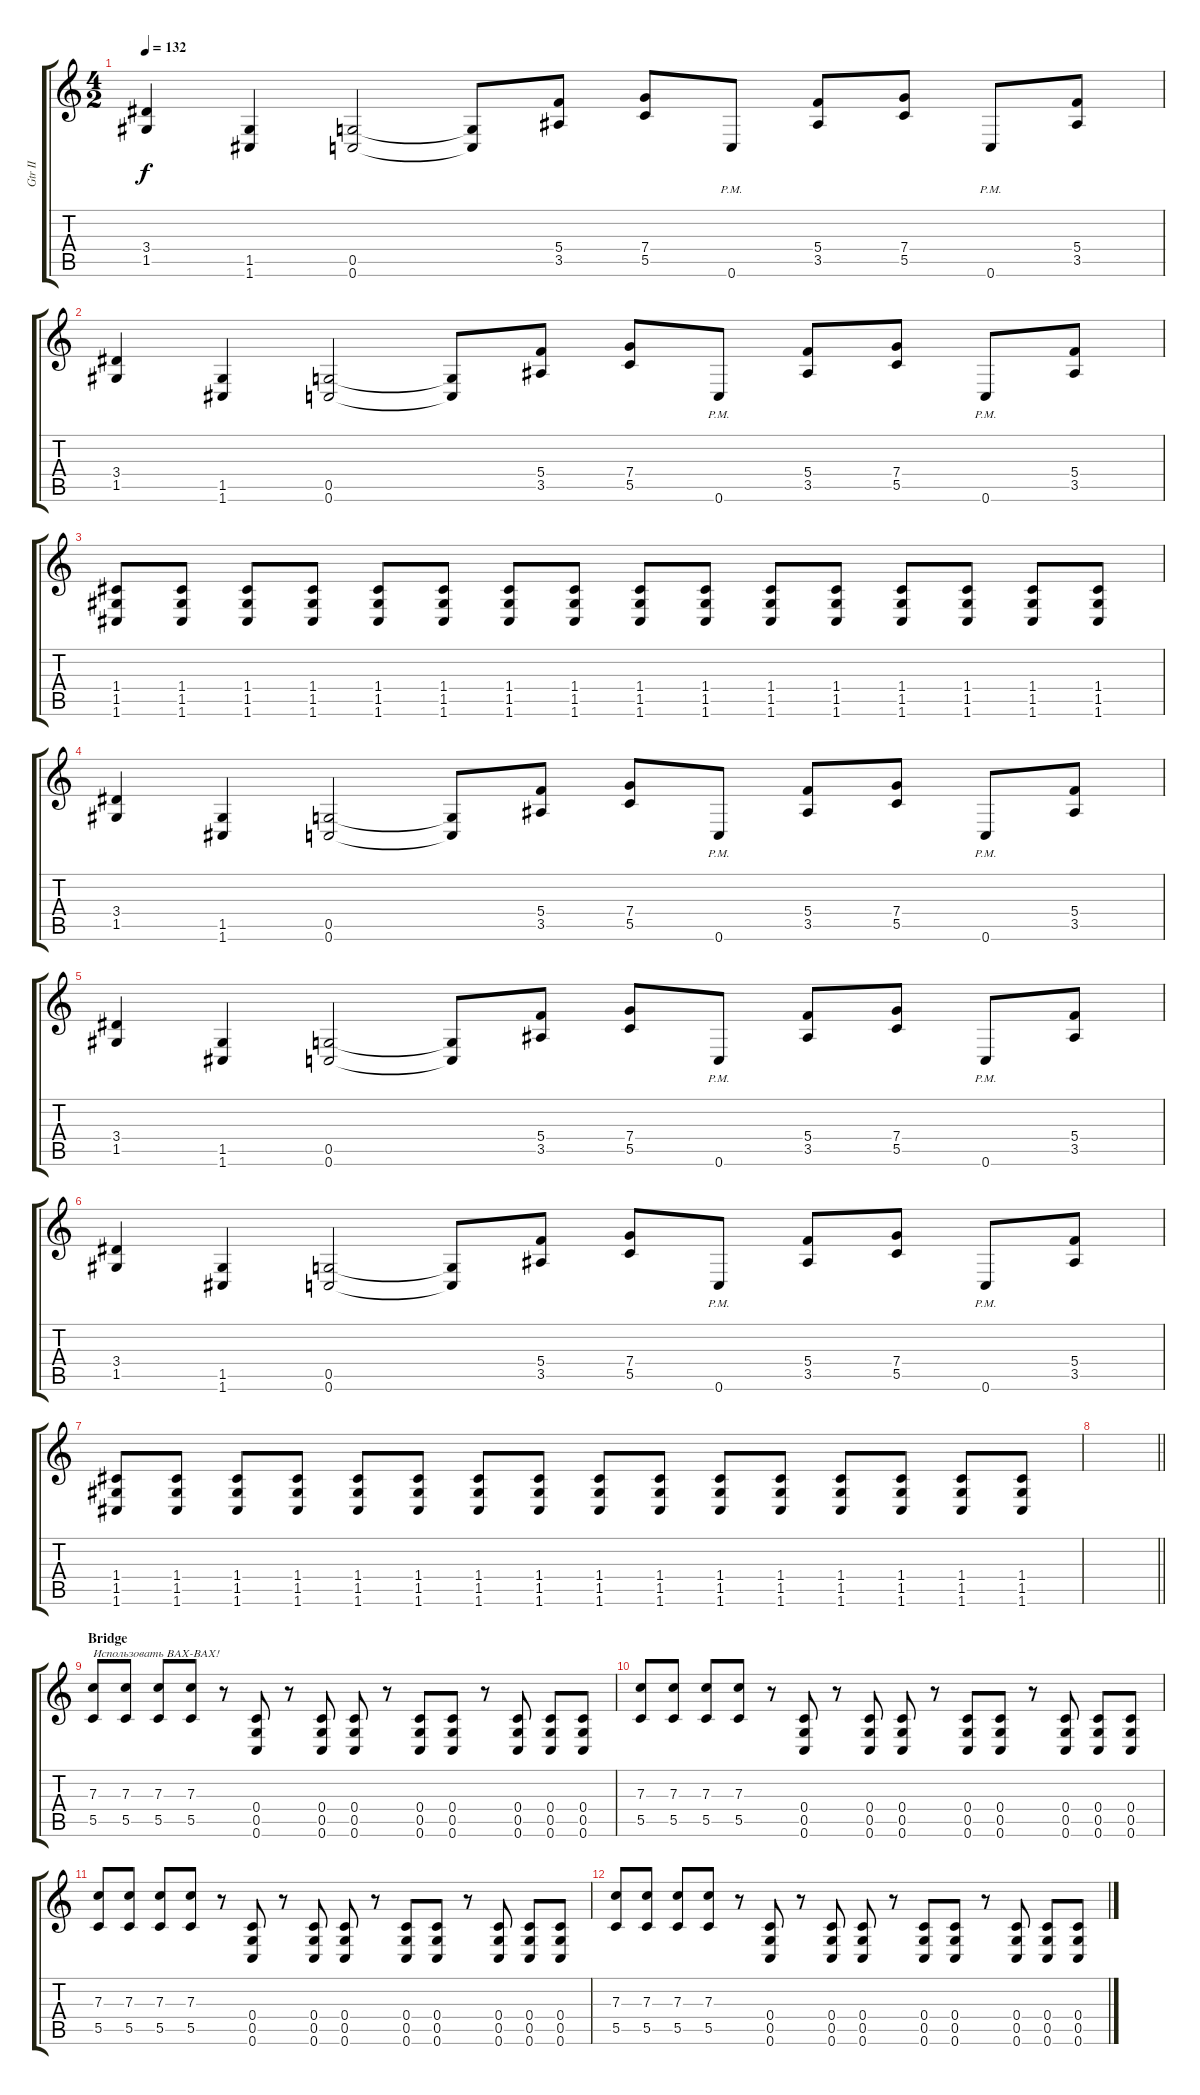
\track ("Gtr II" "Gtr II") {instrument distortionguitar}
\staff {score tabs}
\tuning (D4 A3 F3 C3 G2 C2) {hide}
\ts (4 2)
\tempo 132
\clef g2
\ks c
(3.4 1.5).4{dy f} (1.5 1.6).4 (0.5 0.6).2 (0.5{t} 0.6{t}).8 (5.4 3.5).8 (7.4 5.5).8 0.6{pm}.8 (5.4 3.5).8 (7.4 5.5).8 0.6{pm}.8 (5.4 3.5).8 |
(3.4 1.5).4 (1.5 1.6).4 (0.5 0.6).2 (0.5{t} 0.6{t}).8 (5.4 3.5).8 (7.4 5.5).8 0.6{pm}.8 (5.4 3.5).8 (7.4 5.5).8 0.6{pm}.8 (5.4 3.5).8 |
(1.4 1.5 1.6).8 (1.4 1.5 1.6).8 (1.4 1.5 1.6).8 (1.4 1.5 1.6).8 (1.4 1.5 1.6).8 (1.4 1.5 1.6).8 (1.4 1.5 1.6).8 (1.4 1.5 1.6).8 (1.4 1.5 1.6).8 (1.4 1.5 1.6).8 (1.4 1.5 1.6).8 (1.4 1.5 1.6).8 (1.4 1.5 1.6).8 (1.4 1.5 1.6).8 (1.4 1.5 1.6).8 (1.4 1.5 1.6).8 |
(3.4 1.5).4 (1.5 1.6).4 (0.5 0.6).2 (0.5{t} 0.6{t}).8 (5.4 3.5).8 (7.4 5.5).8 0.6{pm}.8 (5.4 3.5).8 (7.4 5.5).8 0.6{pm}.8 (5.4 3.5).8 |
(3.4 1.5).4 (1.5 1.6).4 (0.5 0.6).2 (0.5{t} 0.6{t}).8 (5.4 3.5).8 (7.4 5.5).8 0.6{pm}.8 (5.4 3.5).8 (7.4 5.5).8 0.6{pm}.8 (5.4 3.5).8 |
(3.4 1.5).4 (1.5 1.6).4 (0.5 0.6).2 (0.5{t} 0.6{t}).8 (5.4 3.5).8 (7.4 5.5).8 0.6{pm}.8 (5.4 3.5).8 (7.4 5.5).8 0.6{pm}.8 (5.4 3.5).8 |
(1.4 1.5 1.6).8 (1.4 1.5 1.6).8 (1.4 1.5 1.6).8 (1.4 1.5 1.6).8 (1.4 1.5 1.6).8 (1.4 1.5 1.6).8 (1.4 1.5 1.6).8 (1.4 1.5 1.6).8 (1.4 1.5 1.6).8 (1.4 1.5 1.6).8 (1.4 1.5 1.6).8 (1.4 1.5 1.6).8 (1.4 1.5 1.6).8 (1.4 1.5 1.6).8 (1.4 1.5 1.6).8 (1.4 1.5 1.6).8 |
\barLineRight lightlight
|
\section ("" "Bridge")
(7.3 5.5).8{txt "Использовать ВАХ-ВАХ!"} (7.3 5.5).8 (7.3 5.5).8 (7.3 5.5).8 r.8 (0.4 0.5 0.6).8 r.8 (0.4 0.5 0.6).8 (0.4 0.5 0.6).8 r.8 (0.4 0.5 0.6).8 (0.4 0.5 0.6).8 r.8 (0.4 0.5 0.6).8 (0.4 0.5 0.6).8 (0.4 0.5 0.6).8 |
(7.3 5.5).8 (7.3 5.5).8 (7.3 5.5).8 (7.3 5.5).8 r.8 (0.4 0.5 0.6).8 r.8 (0.4 0.5 0.6).8 (0.4 0.5 0.6).8 r.8 (0.4 0.5 0.6).8 (0.4 0.5 0.6).8 r.8 (0.4 0.5 0.6).8 (0.4 0.5 0.6).8 (0.4 0.5 0.6).8 |
(7.3 5.5).8 (7.3 5.5).8 (7.3 5.5).8 (7.3 5.5).8 r.8 (0.4 0.5 0.6).8 r.8 (0.4 0.5 0.6).8 (0.4 0.5 0.6).8 r.8 (0.4 0.5 0.6).8 (0.4 0.5 0.6).8 r.8 (0.4 0.5 0.6).8 (0.4 0.5 0.6).8 (0.4 0.5 0.6).8 |
(7.3 5.5).8 (7.3 5.5).8 (7.3 5.5).8 (7.3 5.5).8 r.8 (0.4 0.5 0.6).8 r.8 (0.4 0.5 0.6).8 (0.4 0.5 0.6).8 r.8 (0.4 0.5 0.6).8 (0.4 0.5 0.6).8 r.8 (0.4 0.5 0.6).8 (0.4 0.5 0.6).8 (0.4 0.5 0.6).8
